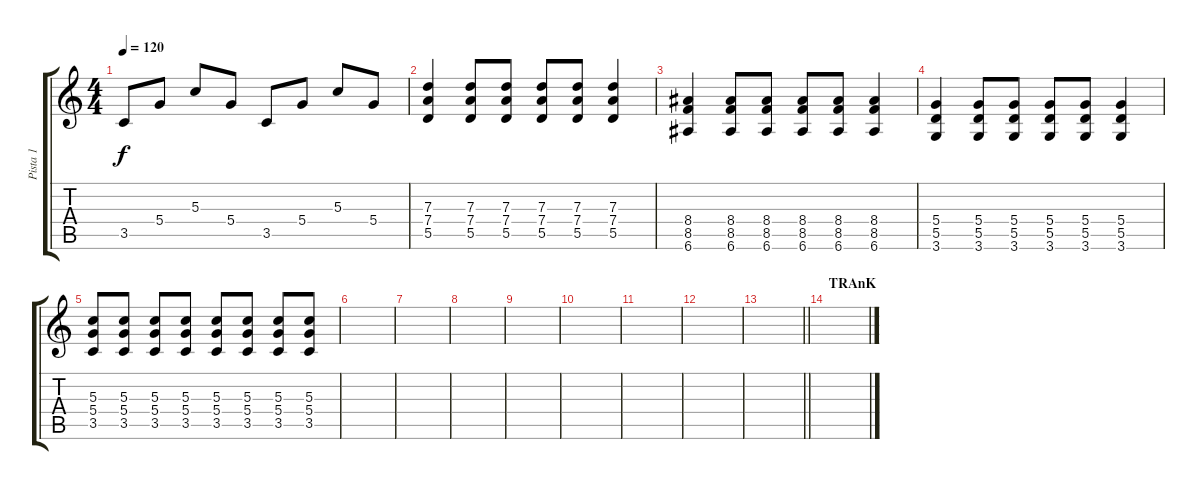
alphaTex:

\track ("Pista 1" "Pista 1") {instrument electricguitarclean}
\staff {score tabs}
\tuning (E4 B3 G3 D3 A2 E2) {hide}
\ts (4 4)
\tempo 120
\clef g2
\ks c
3.5.8{dy f} 5.4.8 5.3.8 5.4.8 3.5.8 5.4.8 5.3.8 5.4.8 |
(7.3 7.4 5.5).4 (7.3 7.4 5.5).8 (7.3 7.4 5.5).8 (7.3 7.4 5.5).8 (7.3 7.4 5.5).8 (7.3 7.4 5.5).4 |
(8.4 8.5 6.6).4 (8.4 8.5 6.6).8 (8.4 8.5 6.6).8 (8.4 8.5 6.6).8 (8.4 8.5 6.6).8 (8.4 8.5 6.6).4 |
(5.4 5.5 3.6).4 (5.4 5.5 3.6).8 (5.4 5.5 3.6).8 (5.4 5.5 3.6).8 (5.4 5.5 3.6).8 (5.4 5.5 3.6).4 |
(5.3 5.4 3.5).8 (5.3 5.4 3.5).8 (5.3 5.4 3.5).8 (5.3 5.4 3.5).8 (5.3 5.4 3.5).8 (5.3 5.4 3.5).8 (5.3 5.4 3.5).8 (5.3 5.4 3.5).8 |
|
|
|
|
|
|
|
\barLineRight lightlight
|
\section ("" "TRAnK")
